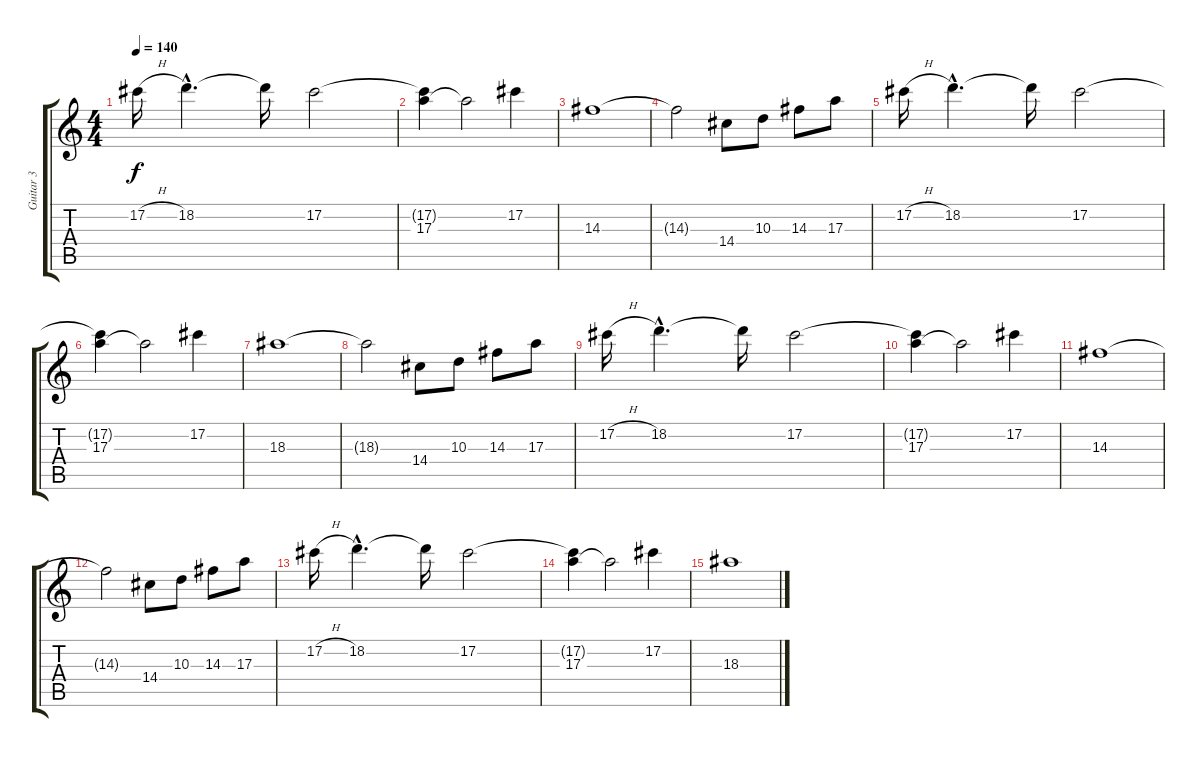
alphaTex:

\track ("Guitar 3" "Guitar 3") {instrument acousticguitarsteel}
\staff {score tabs}
\tuning (Db4 Ab3 E3 B2 Gb2 B1) {hide}
\ts (4 4)
\tempo 140
\clef g2
\ks c
17.2{h}.16{dy f} 18.2{hac}.4{d} 18.2{t}.16 17.2.2 |
(17.2{t} 17.3).4 17.3{t}.2 17.2.4 |
14.3.1 |
14.3{t}.2 14.4.8 10.3.8 14.3.8 17.3.8 |
17.2{h}.16 18.2{hac}.4{d} 18.2{t}.16 17.2.2 |
(17.2{t} 17.3).4 17.3{t}.2 17.2.4 |
18.3.1 |
18.3{t}.2 14.4.8 10.3.8 14.3.8 17.3.8 |
17.2{h}.16 18.2{hac}.4{d} 18.2{t}.16 17.2.2 |
(17.2{t} 17.3).4 17.3{t}.2 17.2.4 |
14.3.1 |
14.3{t}.2 14.4.8 10.3.8 14.3.8 17.3.8 |
17.2{h}.16 18.2{hac}.4{d} 18.2{t}.16 17.2.2 |
(17.2{t} 17.3).4 17.3{t}.2 17.2.4 |
18.3.1
